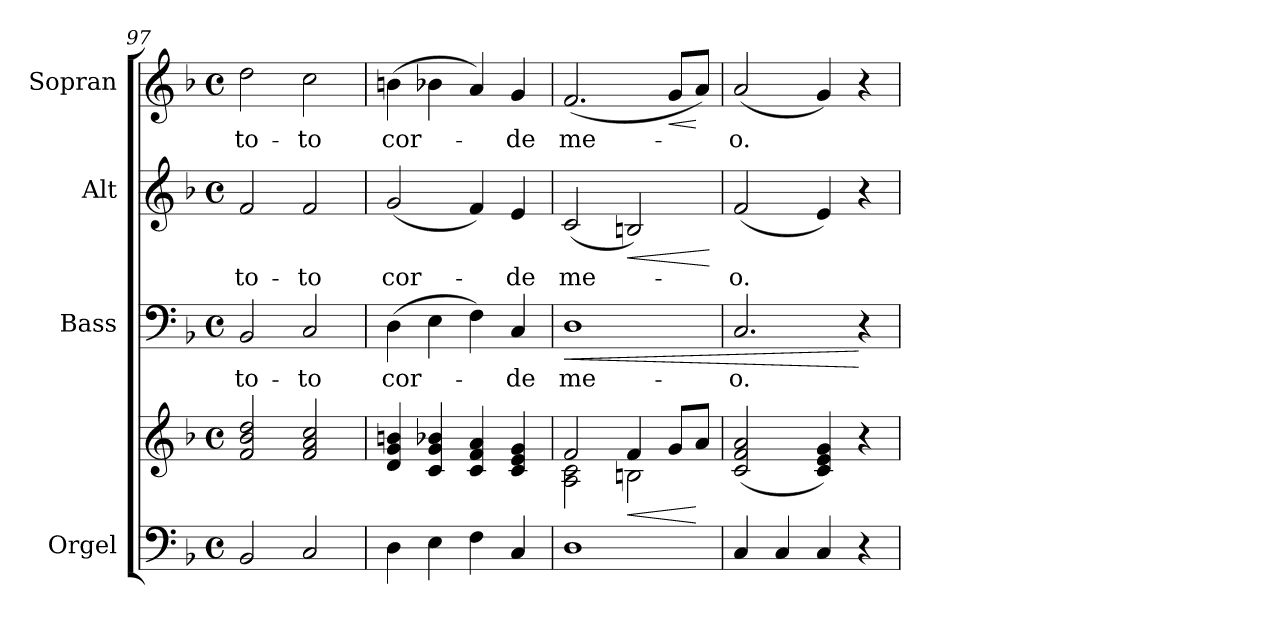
**kern	**kern	**dynam	**kern	**text	**dynam	**kern	**text	**dynam	**kern	**text	**dynam
*part4	*part4	*part4	*part3	*part3	*part3	*part2	*part2	*part2	*part1	*part1	*part1
*staff5	*staff4	*staff4/5	*staff3	*staff3	*staff3	*staff2	*staff2	*staff2	*staff1	*staff1	*staff1
*I"Orgel	*	*	*I"Bass	*	*	*I"Alt	*	*	*I"Sopran	*	*
*I'Org.	*	*	*I'B.	*	*	*I'A.	*	*	*I'S.	*	*
*clefF4	*clefG2	*	*clefF4	*	*	*clefG2	*	*	*clefG2	*	*
*k[b-]	*k[b-]	*	*k[b-]	*	*	*k[b-]	*	*	*k[b-]	*	*
*F:	*F:	*	*F:	*	*	*F:	*	*	*F:	*	*
*M4/4	*M4/4	*	*M4/4	*	*	*M4/4	*	*	*M4/4	*	*
*met(c)	*met(c)	*	*met(c)	*	*	*met(c)	*	*	*met(c)	*	*
=97	=97	=97	=97	=97	=97	=97	=97	=97	=97	=97	=97
!	!	!	!	!LO:LY:b	!	!	!LO:LY:b	!	!	!LO:LY:b	!
2BB-/	2f/ 2b-/ 2dd/	.	2BB-/	to-	.	2f/	to-	.	2dd\	to-	.
!	!	!	!	!LO:LY:b	!	!	!LO:LY:b	!	!	!LO:LY:b	!
2C/	2f/ 2a/ 2cc/	.	2C/	-to	.	2f/	-to	.	2cc\	-to	.
!!LO:LB:g=z
=98	=98	=98	=98	=98	=98	=98	=98	=98	=98	=98	=98
!	!	!	!	!LO:LY:b	!	!	!LO:LY:b	!	!	!LO:LY:b	!
4D\	4d/ 4g/ 4bn/	.	(>4D\	cor-	.	(<2g/	cor-	.	(>4bn\	cor-	.
4E\	4c/ 4g/ 4b-X/	.	4E\	.	.	.	.	.	4b-X\	.	.
4F\	4c/ 4f/ 4a/	.	4F\)	.	.	4f/)	.	.	4a/)	.	.
!	!	!	!	!LO:LY:b	!	!	!LO:LY:b	!	!	!LO:LY:b	!
4C/	4c/ 4e/ 4g/	.	4C/	-de	.	4e/	-de	.	4g/	-de	.
=99	=99	=99	=99	=99	=99	=99	=99	=99	=99	=99	=99
*	*^	*	*	*	*	*	*	*	*	*	*
!	!	!	!	!	!LO:LY:b	!LO:HP:b	!	!LO:LY:b	!	!	!LO:LY:b	!
1D	2f/	2A\ 2c\	.	1D	me-	<	(<2c/	me-	.	(<2.f/	me-	.
!	!	!	!LO:HP:b	!	!	!	!	!	!LO:HP:b	!	!	!
.	4f/	2Bn\	<	.	.	.	2Bn/)	.	<	.	.	.
!	!	!	!	!	!	!	!	!	!	!	!	!LO:HP:b
.	8g/L	.	.	.	.	.	.	.	.	8g/L	.	<
.	8a/J	.	[	.	.	.	.	.	.	8a/J)	.	[
*	*v	*v	*	*	*	*	*	*	*	*	*	*
.	.	.	.	.	.	.	.	[	.	.	.
=100	=100	=100	=100	=100	=100	=100	=100	=100	=100	=100	=100
!	!	!	!	!LO:LY:b	!	!	!LO:LY:b	!	!	!LO:LY:b	!
4C/	(<2c/ 2f/ 2a/	.	2.C/	-o.	.	(<2f/	-o.	.	(<2a/	-o.	.
4C/	.	.	.	.	.	.	.	.	.	.	.
4C/	4c/ 4e/ 4g/)	.	.	.	.	4e/)	.	.	4g/)	.	.
4r	4r	.	4r	.	[	4r	.	.	4r	.	.
=	=	=	=	=	=	=	=	=	=	=	=
*-	*-	*-	*-	*-	*-	*-	*-	*-	*-	*-	*-
